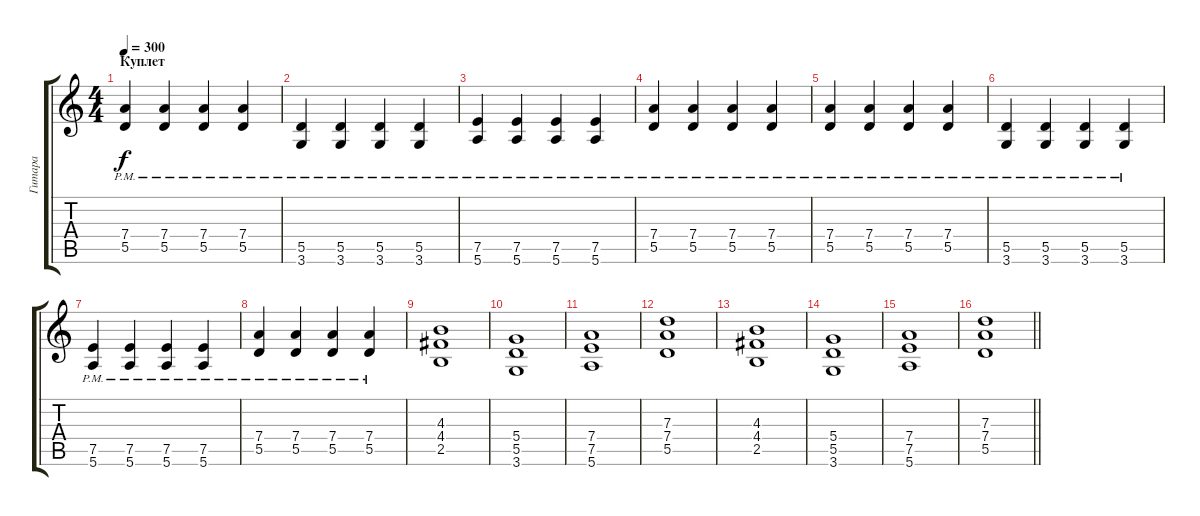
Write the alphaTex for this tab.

\track ("Гитара" "Гитара") {instrument acousticguitarsteel}
\staff {score tabs}
\tuning (E4 B3 G3 D3 A2 E2) {hide}
\ts (4 4)
\section ("" "Куплет")
\tempo 300
\clef g2
\ks c
(7.4{pm} 5.5{pm}).4{dy f} (7.4{pm} 5.5{pm}).4 (7.4{pm} 5.5{pm}).4 (7.4{pm} 5.5{pm}).4 |
(5.5{pm} 3.6{pm}).4 (5.5{pm} 3.6{pm}).4 (5.5{pm} 3.6{pm}).4 (5.5{pm} 3.6{pm}).4 |
(7.5{pm} 5.6{pm}).4 (7.5{pm} 5.6{pm}).4 (7.5{pm} 5.6{pm}).4 (7.5{pm} 5.6{pm}).4 |
(7.4{pm} 5.5{pm}).4 (7.4{pm} 5.5{pm}).4 (7.4{pm} 5.5{pm}).4 (7.4{pm} 5.5{pm}).4 |
(7.4{pm} 5.5{pm}).4 (7.4{pm} 5.5{pm}).4 (7.4{pm} 5.5{pm}).4 (7.4{pm} 5.5{pm}).4 |
(5.5{pm} 3.6{pm}).4 (5.5{pm} 3.6{pm}).4 (5.5{pm} 3.6{pm}).4 (5.5{pm} 3.6{pm}).4 |
(7.5{pm} 5.6{pm}).4 (7.5{pm} 5.6{pm}).4 (7.5{pm} 5.6{pm}).4 (7.5{pm} 5.6{pm}).4 |
(7.4{pm} 5.5{pm}).4 (7.4{pm} 5.5{pm}).4 (7.4{pm} 5.5{pm}).4 (7.4{pm} 5.5{pm}).4 |
(4.3 4.4 2.5).1 |
(5.4 5.5 3.6).1 |
(7.4 7.5 5.6).1 |
(7.3 7.4 5.5).1 |
(4.3 4.4 2.5).1 |
(5.4 5.5 3.6).1 |
(7.4 7.5 5.6).1 |
\barLineRight lightlight
(7.3 7.4 5.5).1
